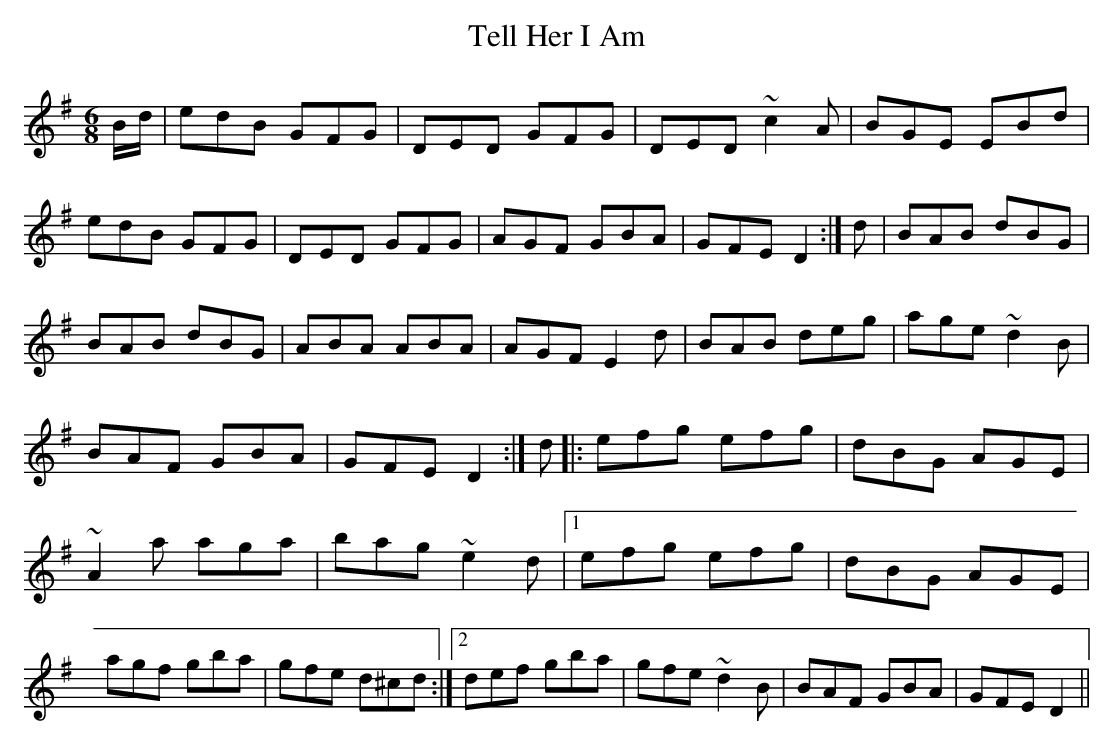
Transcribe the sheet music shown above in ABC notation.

X:1
T:Tell Her I Am
E:9
M:6/8
K:DMix
B/2d/2|edB GFG|DED GFG|DED ~c2A|BGE EBd|\
edB GFG|DED GFG|AGF GBA|GFE D2:|\
d|BAB dBG|BAB dBG|ABA ABA|AGF E2d|\
BAB deg|age ~d2B|BAF GBA|GFE D2:|\
d|:efg efg|dBG AGE|~A2 a aga|bag ~e2 d|1\
efg efg|dBG AGE|agf gba|gfe d^cd:|2\
def gba|gfe ~d2B|BAF GBA|GFE D2||**
\vfill\eject
